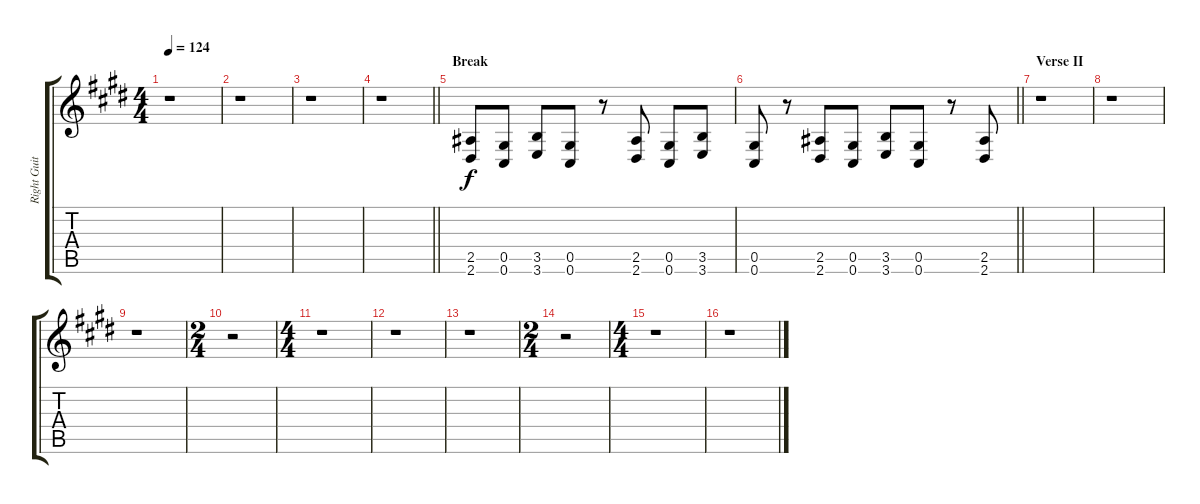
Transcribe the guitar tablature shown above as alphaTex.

\track ("Right Guitar II" "Right Guit") {instrument distortionguitar}
\staff {score tabs}
\tuning (Eb4 Bb3 Gb3 Db3 Ab2 Db2) {hide}
\ts (4 4)
\tempo 124
\clef g2
\ks e
r.1{dy f} |
r.1 |
r.1 |
\barLineRight lightlight
r.1 |
\section ("" "Break")
(2.5 2.6).8 (0.5 0.6).8 (3.5 3.6).8 (0.5 0.6).8 r.8 (2.5 2.6).8 (0.5 0.6).8 (3.5 3.6).8 |
\barLineRight lightlight
(0.5 0.6).8 r.8 (2.5 2.6).8 (0.5 0.6).8 (3.5 3.6).8 (0.5 0.6).8 r.8 (2.5 2.6).8 |
\section ("" "Verse II")
r.1 |
r.1 |
r.1 |
\ts (2 4)
r.2 |
\ts (4 4)
r.1 |
r.1 |
r.1 |
\ts (2 4)
r.2 |
\ts (4 4)
r.1 |
r.1
